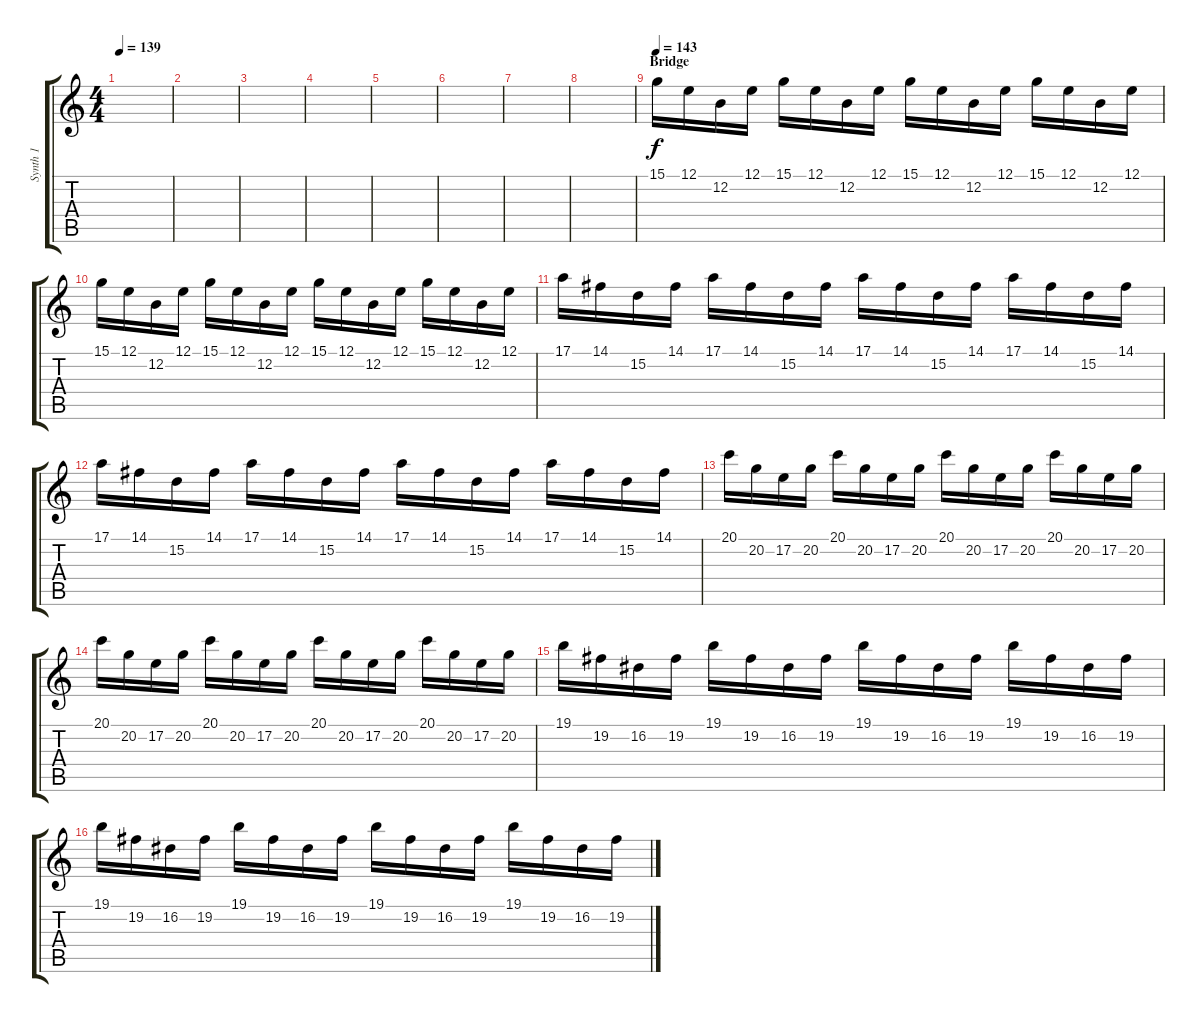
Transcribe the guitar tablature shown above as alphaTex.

\track ("Synth 1" "Synth 1") {instrument harpsichord}
\staff {score tabs}
\tuning (E4 B3 G3 D3 A2 E2) {hide}
\ts (4 4)
\tempo 139
\clef g2
\ks c
|
|
|
|
|
|
|
|
\section ("" "Bridge")
\tempo 143
15.1.16{instrument stringensemble1} 12.1.16 12.2.16 12.1.16 15.1.16 12.1.16 12.2.16 12.1.16 15.1.16 12.1.16 12.2.16 12.1.16 15.1.16 12.1.16 12.2.16 12.1.16 |
15.1.16 12.1.16 12.2.16 12.1.16 15.1.16 12.1.16 12.2.16 12.1.16 15.1.16 12.1.16 12.2.16 12.1.16 15.1.16 12.1.16 12.2.16 12.1.16 |
17.1.16 14.1.16 15.2.16 14.1.16 17.1.16 14.1.16 15.2.16 14.1.16 17.1.16 14.1.16 15.2.16 14.1.16 17.1.16 14.1.16 15.2.16 14.1.16 |
17.1.16 14.1.16 15.2.16 14.1.16 17.1.16 14.1.16 15.2.16 14.1.16 17.1.16 14.1.16 15.2.16 14.1.16 17.1.16 14.1.16 15.2.16 14.1.16 |
20.1.16 20.2.16 17.2.16 20.2.16 20.1.16 20.2.16 17.2.16 20.2.16 20.1.16 20.2.16 17.2.16 20.2.16 20.1.16 20.2.16 17.2.16 20.2.16 |
20.1.16 20.2.16 17.2.16 20.2.16 20.1.16 20.2.16 17.2.16 20.2.16 20.1.16 20.2.16 17.2.16 20.2.16 20.1.16 20.2.16 17.2.16 20.2.16 |
19.1.16 19.2.16 16.2.16 19.2.16 19.1.16 19.2.16 16.2.16 19.2.16 19.1.16 19.2.16 16.2.16 19.2.16 19.1.16 19.2.16 16.2.16 19.2.16 |
19.1.16 19.2.16 16.2.16 19.2.16 19.1.16 19.2.16 16.2.16 19.2.16 19.1.16 19.2.16 16.2.16 19.2.16 19.1.16 19.2.16 16.2.16 19.2.16
